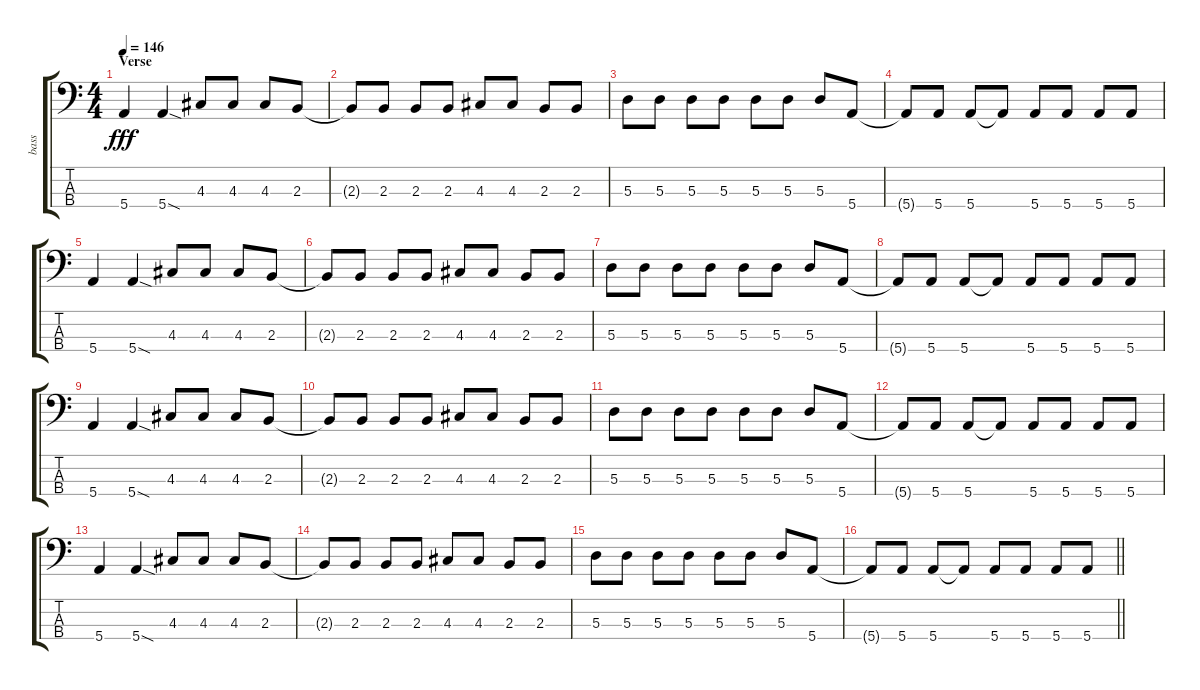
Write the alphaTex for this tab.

\track ("bass" "bass") {instrument electricbasspick}
\staff {score tabs}
\tuning (G2 D2 A1 E1) {hide}
\ts (4 4)
\section ("" "Verse")
\tempo 146
\clef f4
\ks c
5.4.4{dy fff} 5.4{sod}.4 4.3.8 4.3.8 4.3.8 2.3.8 |
2.3{t}.8 2.3.8 2.3.8 2.3.8 4.3.8 4.3.8 2.3.8 2.3.8 |
5.3.8 5.3.8 5.3.8 5.3.8 5.3.8 5.3.8 5.3.8 5.4.8 |
5.4{t}.8 5.4.8 5.4.8 5.4{t}.8 5.4.8 5.4.8 5.4.8 5.4.8 |
5.4.4 5.4{sod}.4 4.3.8 4.3.8 4.3.8 2.3.8 |
2.3{t}.8 2.3.8 2.3.8 2.3.8 4.3.8 4.3.8 2.3.8 2.3.8 |
5.3.8 5.3.8 5.3.8 5.3.8 5.3.8 5.3.8 5.3.8 5.4.8 |
5.4{t}.8 5.4.8 5.4.8 5.4{t}.8 5.4.8 5.4.8 5.4.8 5.4.8 |
5.4.4 5.4{sod}.4 4.3.8 4.3.8 4.3.8 2.3.8 |
2.3{t}.8 2.3.8 2.3.8 2.3.8 4.3.8 4.3.8 2.3.8 2.3.8 |
5.3.8 5.3.8 5.3.8 5.3.8 5.3.8 5.3.8 5.3.8 5.4.8 |
5.4{t}.8 5.4.8 5.4.8 5.4{t}.8 5.4.8 5.4.8 5.4.8 5.4.8 |
5.4.4 5.4{sod}.4 4.3.8 4.3.8 4.3.8 2.3.8 |
2.3{t}.8 2.3.8 2.3.8 2.3.8 4.3.8 4.3.8 2.3.8 2.3.8 |
5.3.8 5.3.8 5.3.8 5.3.8 5.3.8 5.3.8 5.3.8 5.4.8 |
\barLineRight lightlight
5.4{t}.8 5.4.8 5.4.8 5.4{t}.8 5.4.8 5.4.8 5.4.8 5.4.8
